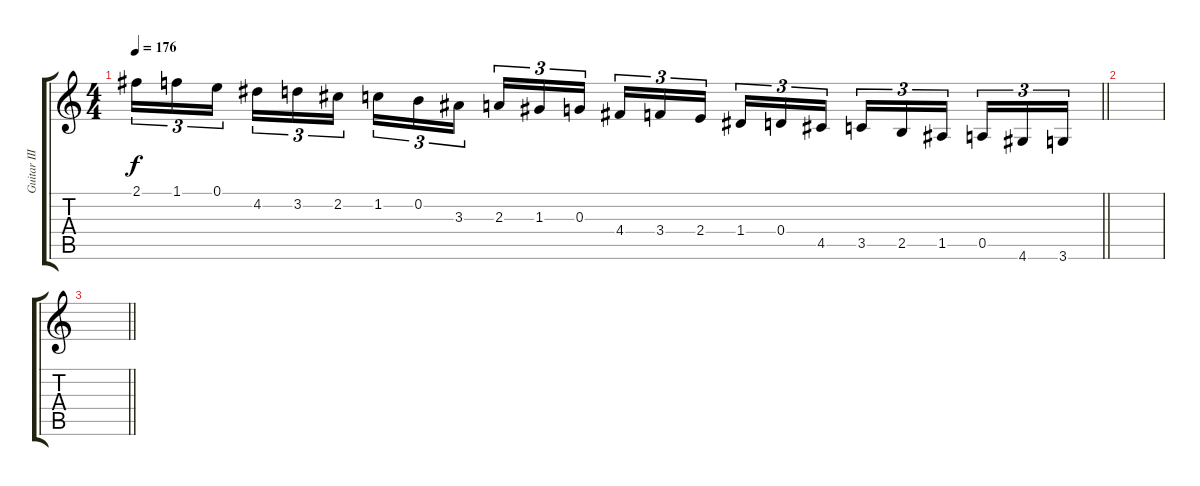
\track ("Guitar III" "Guitar III") {instrument overdrivenguitar}
\staff {score tabs}
\tuning (E4 B3 G3 D3 A2 E2) {hide}
\ts (4 4)
\tempo 176
\clef g2
\barLineRight lightlight
\ks c
2.1.16{tu (3 2) dy f} 1.1.16{tu (3 2)} 0.1.16{tu (3 2) beam splitsecondary} 4.2.16{tu (3 2)} 3.2.16{tu (3 2)} 2.2.16{tu (3 2)} 1.2.16{tu (3 2)} 0.2.16{tu (3 2)} 3.3.16{tu (3 2) beam splitsecondary} 2.3.16{tu (3 2)} 1.3.16{tu (3 2)} 0.3.16{tu (3 2)} 4.4.16{tu (3 2)} 3.4.16{tu (3 2)} 2.4.16{tu (3 2) beam splitsecondary} 1.4.16{tu (3 2)} 0.4.16{tu (3 2)} 4.5.16{tu (3 2)} 3.5.16{tu (3 2)} 2.5.16{tu (3 2)} 1.5.16{tu (3 2) beam splitsecondary} 0.5.16{tu (3 2)} 4.6.16{tu (3 2)} 3.6.16{tu (3 2)} |
|
\barLineRight lightlight
